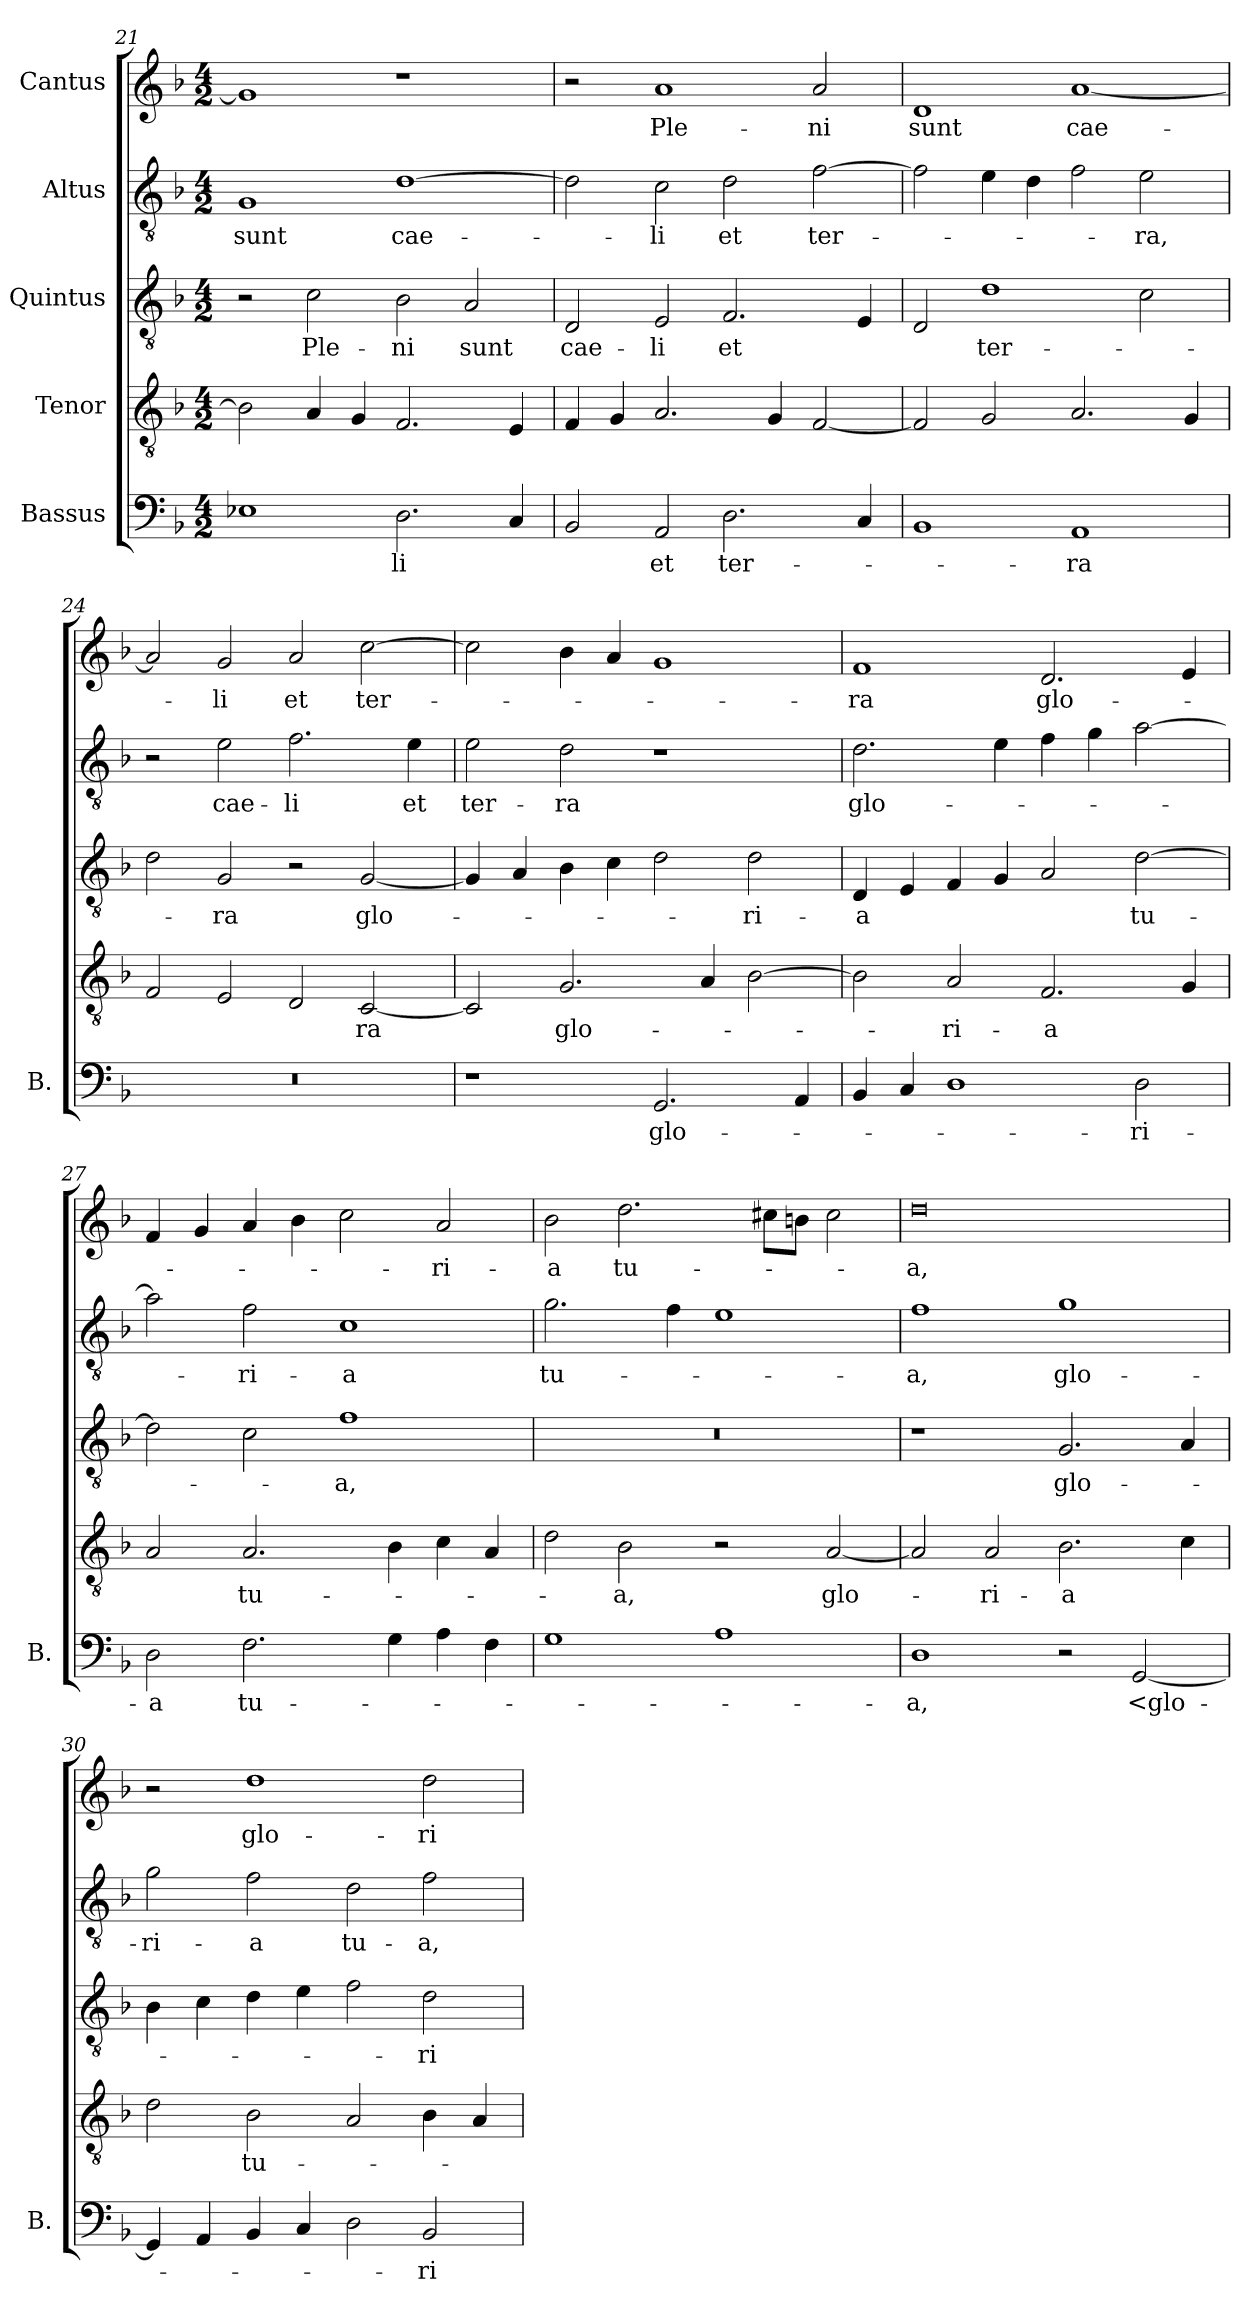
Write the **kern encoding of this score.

**kern	**text	**kern	**text	**kern	**text	**kern	**text	**kern	**text
*part5	*part5	*part4	*part4	*part3	*part3	*part2	*part2	*part1	*part1
*staff5	*staff5	*staff4	*staff4	*staff3	*staff3	*staff2	*staff2	*staff1	*staff1
*I"Bassus	*	*I"Tenor	*	*I"Quintus	*	*I"Altus	*	*I"Cantus	*
*I'B.	*	*	*	*	*	*	*	*	*
*clefF4	*	*clefGv2	*	*clefGv2	*	*clefGv2	*	*clefG2	*
*	*	*ITrd7c12	*	*ITrd7c12	*	*ITrd7c12	*	*	*
*k[b-]	*	*k[b-]	*	*k[b-]	*	*k[b-]	*	*k[b-]	*
*F:	*	*F:	*	*F:	*	*F:	*	*F:	*
*M4/2	*	*M4/2	*	*M4/2	*	*M4/2	*	*M4/2	*
=21	=21	=21	=21	=21	=21	=21	=21	=21	=21
1E-\	.	2BB-\]	.	2r	.	1GG/	sunt	1g/]	.
.	.	4AA/	.	2C\	Ple-	.	.	.	.
.	.	4GG/	.	.	.	.	.	.	.
2.D\	-li	2.FF/	.	2BB-\	-ni	[1D\	cae-	1r	.
.	.	.	.	2AA/	sunt	.	.	.	.
4C/	.	4EE/	.	.	.	.	.	.	.
=22	=22	=22	=22	=22	=22	=22	=22	=22	=22
2BB-/	.	4FF/	.	2DD/	cae-	2D\]	.	2r	.
.	.	4GG/	.	.	.	.	.	.	.
2AA/	et	2.AA/	.	2EE/	-li	2C\	-li	1a/	Ple-
2.D\	ter-	.	.	2.FF/	et	2D\	et	.	.
.	.	4GG/	.	.	.	.	.	.	.
.	.	[2FF/	.	.	.	[2F\	ter-	2a/	-ni
4C/	.	.	.	4EE/	.	.	.	.	.
=23	=23	=23	=23	=23	=23	=23	=23	=23	=23
1BB-/	.	2FF/]	.	2DD/	.	2F\]	.	1d/	sunt
.	.	2GG/	.	1D\	ter-	4E\	.	.	.
.	.	.	.	.	.	4D\	.	.	.
1AA/	-ra	2.AA/	.	.	.	2F\	.	[1a/	cae-
.	.	.	.	2C\	.	2E\	-ra,	.	.
.	.	4GG/	.	.	.	.	.	.	.
=24	=24	=24	=24	=24	=24	=24	=24	=24	=24
0r	.	2FF/	.	2D\	.	2r	.	2a/]	.
.	.	2EE/	.	2GG/	-ra	2E\	cae-	2g/	-li
.	.	2DD/	.	2r	.	2.F\	-li	2a/	et
.	.	[2CC/	-ra	[2GG/	glo-	.	.	[2cc\	ter-
.	.	.	.	.	.	4E\	et	.	.
=25	=25	=25	=25	=25	=25	=25	=25	=25	=25
1r	.	2CC/]	.	4GG/]	.	2E\	ter-	2cc\]	.
.	.	.	.	4AA/	.	.	.	.	.
.	.	2.GG/	glo-	4BB-\	.	2D\	-ra	4b-\	.
.	.	.	.	4C\	.	.	.	4a/	.
2.GG/	glo-	.	.	2D\	.	1r	.	1g/	.
.	.	4AA/	.	.	.	.	.	.	.
.	.	[2BB-\	.	2D\	-ri-	.	.	.	.
4AA/	.	.	.	.	.	.	.	.	.
=26	=26	=26	=26	=26	=26	=26	=26	=26	=26
4BB-/	.	2BB-\]	.	4DD/	-a	2.D\	glo-	1f/	-ra
4C/	.	.	.	4EE/	.	.	.	.	.
1D\	.	2AA/	-ri-	4FF/	.	.	.	.	.
.	.	.	.	4GG/	.	4E\	.	.	.
.	.	2.FF/	-a	2AA/	.	4F\	.	2.d/	glo-
.	.	.	.	.	.	4G\	.	.	.
2D\	-ri-	.	.	[2D\	tu-	[2A\	.	.	.
.	.	4GG/	.	.	.	.	.	4e/	.
=27	=27	=27	=27	=27	=27	=27	=27	=27	=27
2D\	-a	2AA/	.	2D\]	.	2A\]	.	4f/	.
.	.	.	.	.	.	.	.	4g/	.
2.F\	tu-	2.AA/	tu-	2C\	.	2F\	-ri-	4a/	.
.	.	.	.	.	.	.	.	4b-\	.
.	.	.	.	1F\	-a,	1C\	-a	2cc\	.
4G\	.	4BB-\	.	.	.	.	.	.	.
4A\	.	4C\	.	.	.	.	.	2a/	-ri-
4F\	.	4AA/	.	.	.	.	.	.	.
=28	=28	=28	=28	=28	=28	=28	=28	=28	=28
1G\	.	2D\	.	0r	.	2.G\	tu-	2b-\	-a
.	.	2BB-\	-a,	.	.	.	.	2.dd\	tu-
.	.	.	.	.	.	4F\	.	.	.
1A\	.	2r	.	.	.	1E\	.	.	.
.	.	.	.	.	.	.	.	8cc#\L	.
.	.	.	.	.	.	.	.	8b\J	.
.	.	[2AA/	glo-	.	.	.	.	2cc#\	.
=29	=29	=29	=29	=29	=29	=29	=29	=29	=29
1D\	-a,	2AA/]	.	1r	.	1F\	-a,	0dd\	-a,
.	.	2AA/	-ri-	.	.	.	.	.	.
2r	.	2.BB-\	-a	2.GG/	glo-	1G\	glo-	.	.
[2GG/	<glo-	.	.	.	.	.	.	.	.
.	.	4C\	.	4AA/	.	.	.	.	.
=30	=30	=30	=30	=30	=30	=30	=30	=30	=30
4GG/]	.	2D\	.	4BB-\	.	2G\	-ri-	2r	.
4AA/	.	.	.	4C\	.	.	.	.	.
4BB-/	.	2BB-\	tu-	4D\	.	2F\	-a	1dd\	glo-
4C/	.	.	.	4E\	.	.	.	.	.
2D\	.	2AA/	.	2F\	.	2D\	tu-	.	.
2BB-/	-ri-	4BB-\	.	2D\	-ri-	2F\	-a,	2dd\	-ri-
.	.	4AA/	.	.	.	.	.	.	.
=	=	=	=	=	=	=	=	=	=
*-	*-	*-	*-	*-	*-	*-	*-	*-	*-
